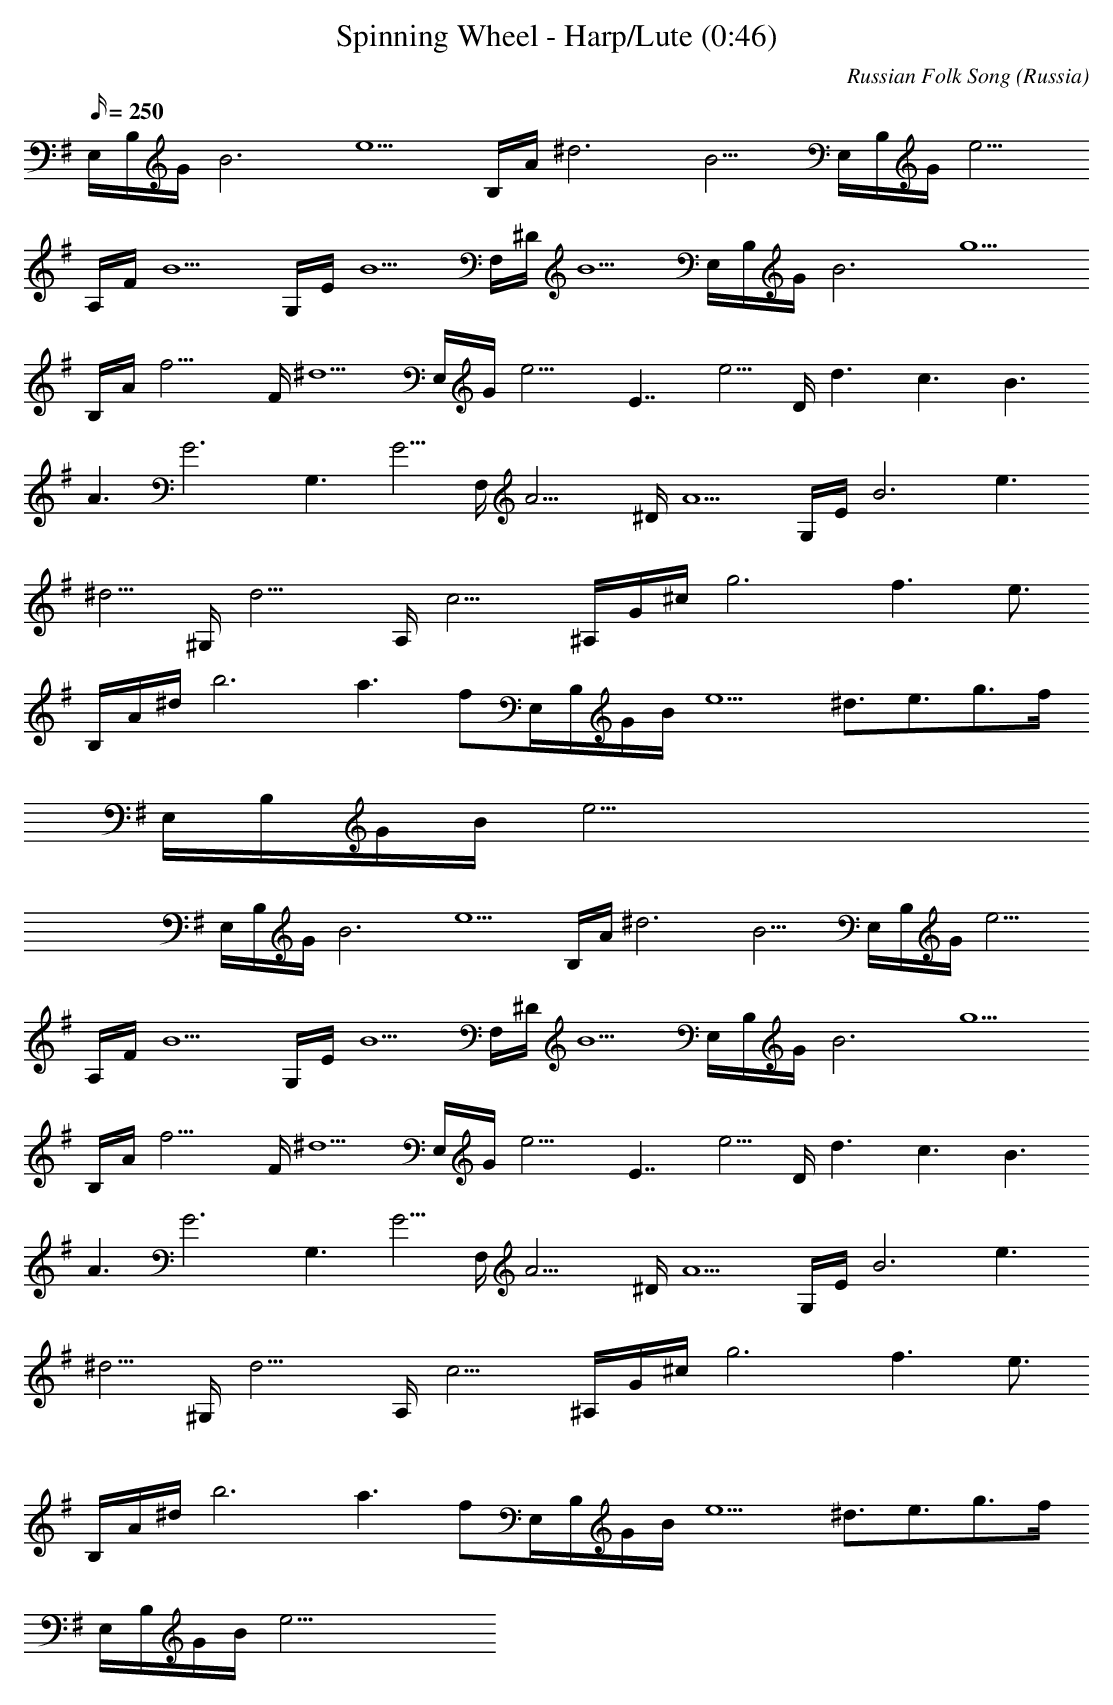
X:1
T:Spinning Wheel - Harp/Lute (0:46)
C:Russian Folk Song
O:Russia
L:1/16
Q:250
K:G
E,B,GB12e10B,A^d12B9E,B,Ge9
A,FB10G,EB10F,^DB10E,B,GB12g10
B,Af11F^d10E,Ge11E7e5Dd6c6B6
A6G12G,6G5F,A11^DA10G,EB12e6
^d5^G,d11A,c9^A,G^cg12f6e3
B,A^db12a6f2E,B,GBe10^d3e3g3f
E,B,GBe25
E,B,GB12e10B,A^d12B9E,B,Ge9
A,FB10G,EB10F,^DB10E,B,GB12g10
B,Af11F^d10E,Ge11E7e5Dd6c6B6
A6G12G,6G5F,A11^DA10G,EB12e6
^d5^G,d11A,c9^A,G^cg12f6e3
B,A^db12a6f2E,B,GBe10^d3e3g3f
E,B,GBe25
